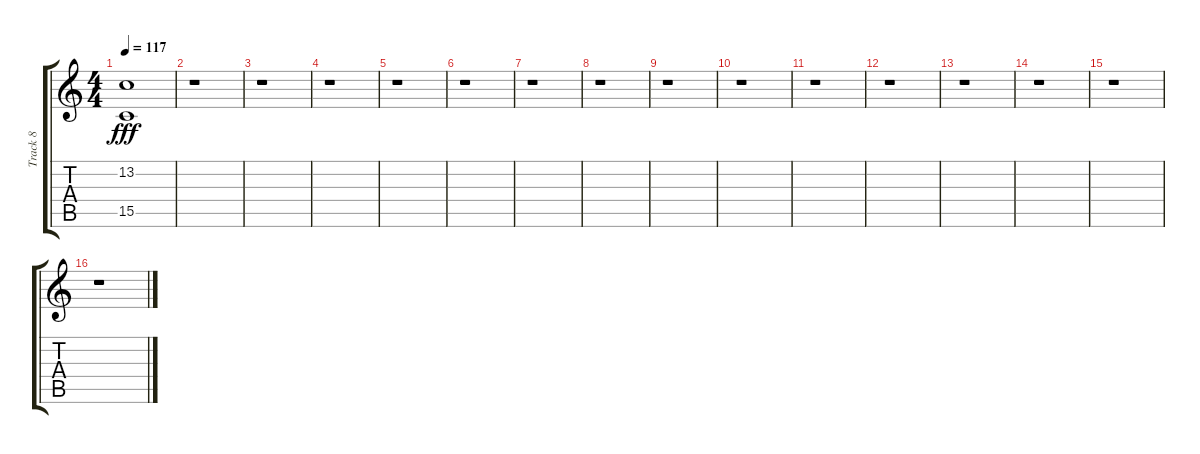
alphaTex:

\track ("Track 8" "Track 8") {instrument brasssection}
\staff {score tabs}
\tuning (E4 B3 G3 D3 A2 E2) {hide}
\ts (4 4)
\tempo 117
\clef g2
\ks c
(13.2 15.5).1{dy fff} |
r.1 |
r.1 |
r.1 |
r.1 |
r.1 |
r.1 |
r.1 |
r.1 |
r.1 |
r.1 |
r.1 |
r.1 |
r.1 |
r.1 |
r.1
